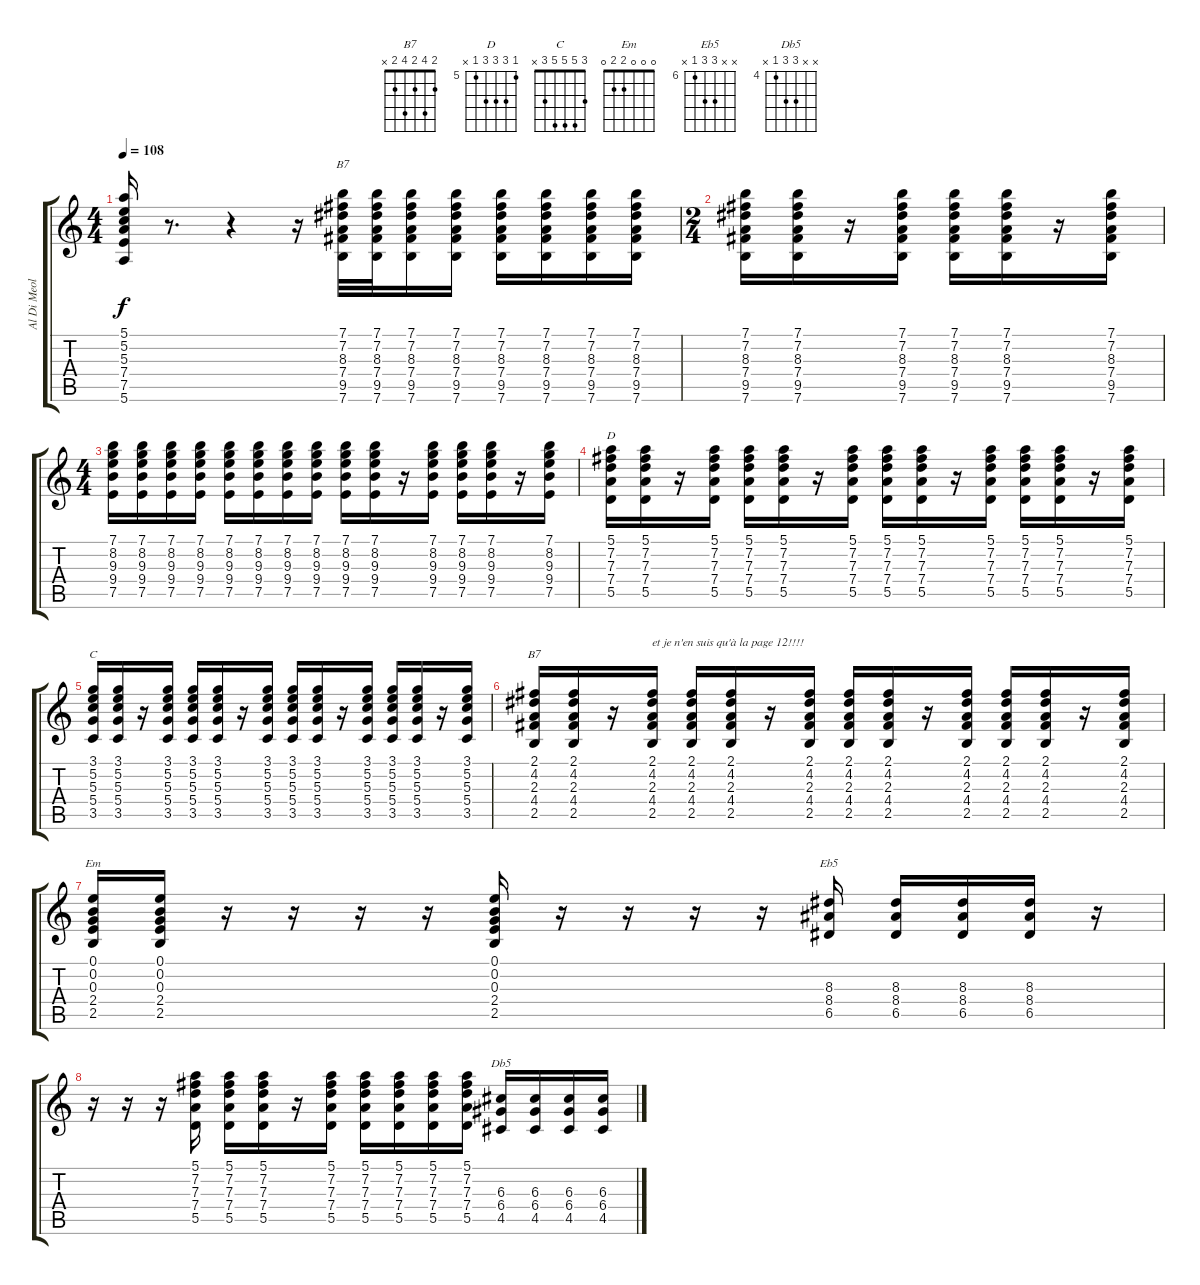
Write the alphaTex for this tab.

\track ("Al Di Meola" "Al Di Meol") {instrument acousticguitarnylon}
\staff {score tabs}
\tuning (E4 B3 G3 D3 A2 E2) {hide}
\chord ("B7" 7 7 8 7 9 7) {firstfret 7}
\chord ("D" 5 7 7 7 5 x) {firstfret 5}
\chord ("C" 3 5 5 5 3 x)
\chord ("B7" 2 4 2 4 2 x)
\chord ("Em" 0 0 0 2 2 0)
\chord ("Eb5" x x 8 8 6 x) {firstfret 6}
\chord ("Db5" x x 6 6 4 x) {firstfret 4}
\ts (4 4)
\tempo 108
\clef g2
\ks c
(5.1 5.2 5.3 7.4 7.5 5.6).16{dy f volume 11} r.8{d} r.4 r.16 (7.1 7.2 8.3 7.4 9.5 7.6).32{ch "B7" volume 11} (7.1 7.2 8.3 7.4 9.5 7.6).32 (7.1 7.2 8.3 7.4 9.5 7.6).16 (7.1 7.2 8.3 7.4 9.5 7.6).16 (7.1 7.2 8.3 7.4 9.5 7.6).16 (7.1 7.2 8.3 7.4 9.5 7.6).16 (7.1 7.2 8.3 7.4 9.5 7.6).16 (7.1 7.2 8.3 7.4 9.5 7.6).16 |
\ts (2 4)
(7.1 7.2 8.3 7.4 9.5 7.6).16{volume 11} (7.1 7.2 8.3 7.4 9.5 7.6).16 r.16 (7.1 7.2 8.3 7.4 9.5 7.6).16 (7.1 7.2 8.3 7.4 9.5 7.6).16 (7.1 7.2 8.3 7.4 9.5 7.6).16 r.16 (7.1 7.2 8.3 7.4 9.5 7.6).16 |
\ts (4 4)
(7.1 8.2 9.3 9.4 7.5).16{volume 11} (7.1 8.2 9.3 9.4 7.5).16 (7.1 8.2 9.3 9.4 7.5).16 (7.1 8.2 9.3 9.4 7.5).16 (7.1 8.2 9.3 9.4 7.5).16 (7.1 8.2 9.3 9.4 7.5).16 (7.1 8.2 9.3 9.4 7.5).16 (7.1 8.2 9.3 9.4 7.5).16 (7.1 8.2 9.3 9.4 7.5).16 (7.1 8.2 9.3 9.4 7.5).16 r.16 (7.1 8.2 9.3 9.4 7.5).16 (7.1 8.2 9.3 9.4 7.5).16 (7.1 8.2 9.3 9.4 7.5).16 r.16 (7.1 8.2 9.3 9.4 7.5).16 |
(5.1 7.2 7.3 7.4 5.5).16{ch "D" volume 11} (5.1 7.2 7.3 7.4 5.5).16{volume 11} r.16 (5.1 7.2 7.3 7.4 5.5).16{volume 11} (5.1 7.2 7.3 7.4 5.5).16{volume 11} (5.1 7.2 7.3 7.4 5.5).16{volume 11} r.16 (5.1 7.2 7.3 7.4 5.5).16{volume 11} (5.1 7.2 7.3 7.4 5.5).16{volume 11} (5.1 7.2 7.3 7.4 5.5).16{volume 11} r.16 (5.1 7.2 7.3 7.4 5.5).16{volume 11} (5.1 7.2 7.3 7.4 5.5).16{volume 11} (5.1 7.2 7.3 7.4 5.5).16{volume 11} r.16 (5.1 7.2 7.3 7.4 5.5).16{volume 11} |
(3.1 5.2 5.3 5.4 3.5).16{ch "C"} (3.1 5.2 5.3 5.4 3.5).16 r.16 (3.1 5.2 5.3 5.4 3.5).16 (3.1 5.2 5.3 5.4 3.5).16 (3.1 5.2 5.3 5.4 3.5).16 r.16 (3.1 5.2 5.3 5.4 3.5).16 (3.1 5.2 5.3 5.4 3.5).16 (3.1 5.2 5.3 5.4 3.5).16 r.16 (3.1 5.2 5.3 5.4 3.5).16 (3.1 5.2 5.3 5.4 3.5).16 (3.1 5.2 5.3 5.4 3.5).16 r.16 (3.1 5.2 5.3 5.4 3.5).16 |
(2.1 4.2 2.3 4.4 2.5).16{ch "B7"} (2.1 4.2 2.3 4.4 2.5).16 r.16 (2.1 4.2 2.3 4.4 2.5).16{txt "et je n'en suis qu'à la page 12!!!!"} (2.1 4.2 2.3 4.4 2.5).16 (2.1 4.2 2.3 4.4 2.5).16 r.16 (2.1 4.2 2.3 4.4 2.5).16 (2.1 4.2 2.3 4.4 2.5).16 (2.1 4.2 2.3 4.4 2.5).16 r.16 (2.1 4.2 2.3 4.4 2.5).16 (2.1 4.2 2.3 4.4 2.5).16 (2.1 4.2 2.3 4.4 2.5).16 r.16 (2.1 4.2 2.3 4.4 2.5).16 |
(0.1 0.2 0.3 2.4 2.5).16{ch "Em" volume 11} (0.1 0.2 0.3 2.4 2.5).16{volume 11} r.16{volume 11} r.16{volume 11} r.16{volume 11} r.16{volume 11} (0.1 0.2 0.3 2.4 2.5).16{volume 11} r.16{volume 11} r.16{volume 11} r.16{volume 11} r.16{volume 11} (8.3 8.4 6.5).16{ch "Eb5" volume 11} (8.3 8.4 6.5).16{volume 11} (8.3 8.4 6.5).16{volume 11} (8.3 8.4 6.5).16{volume 11} r.16{volume 11} |
r.16 r.16 r.16 (5.1 7.2 7.3 7.4 5.5).16 (5.1 7.2 7.3 7.4 5.5).16 (5.1 7.2 7.3 7.4 5.5).16 r.16 (5.1 7.2 7.3 7.4 5.5).16 (5.1 7.2 7.3 7.4 5.5).16 (5.1 7.2 7.3 7.4 5.5).16 (5.1 7.2 7.3 7.4 5.5).16 (5.1 7.2 7.3 7.4 5.5).16 (6.3 6.4 4.5).16{ch "Db5"} (6.3 6.4 4.5).16 (6.3 6.4 4.5).16 (6.3 6.4 4.5).16
